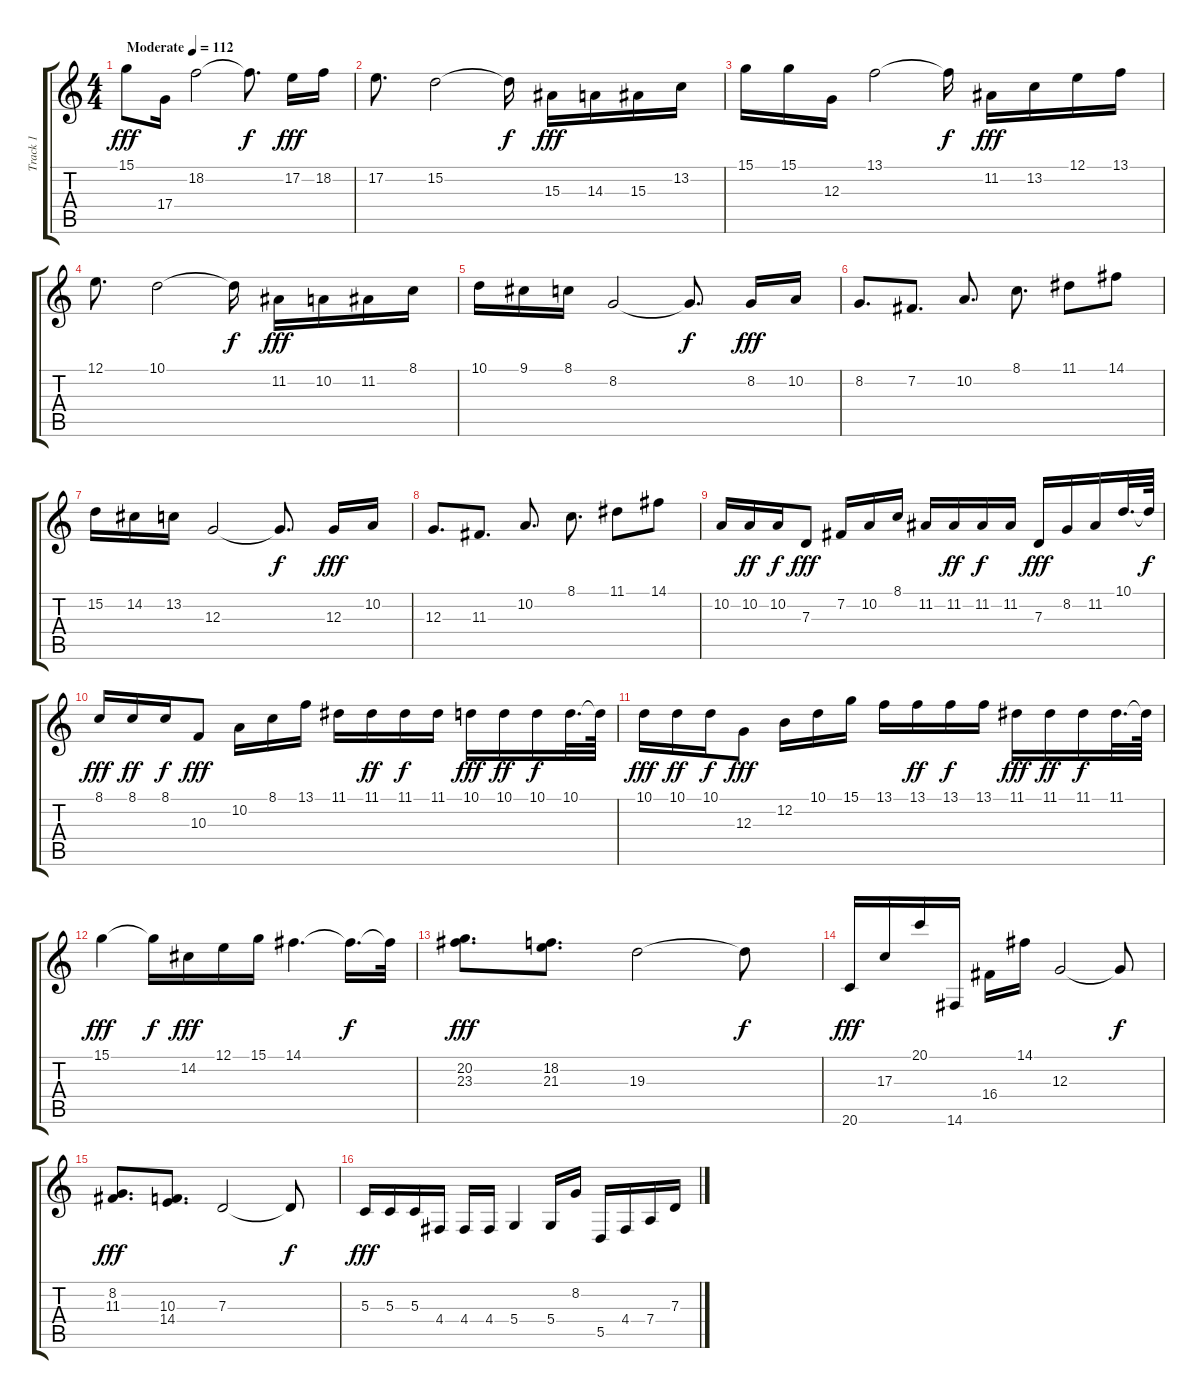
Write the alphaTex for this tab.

\track ("Track 1" "Track 1") {instrument pad7halo}
\staff {score tabs}
\tuning (E4 B3 G3 D3 A2 E2) {hide}
\ts (4 4)
\tempo (112 "Moderate")
\clef g2
\ks c
15.1.8{dy fff instrument pad7halo} 17.4.16 18.2.2 18.2{t}.8{d dy f} 17.2.16{dy fff} 18.2.16 |
17.2.8{d} 15.2.2 15.2{t}.16{dy f} 15.3.16{dy fff} 14.3.16 15.3.16 13.2.16 |
15.1.16 15.1.16 12.3.16 13.1.2 13.1{t}.16{dy f} 11.2.16{dy fff} 13.2.16 12.1.16 13.1.16 |
12.1.8{d} 10.1.2 10.1{t}.16{dy f} 11.2.16{dy fff} 10.2.16 11.2.16 8.1.16 |
10.1.16 9.1.16 8.1.16 8.2.2 8.2{t}.8{d dy f} 8.2.16{dy fff} 10.2.16 |
8.2.8{d} 7.2.8{d} 10.2.8{d} 8.1.8{d} 11.1.8 14.1.8 |
15.2.16 14.2.16 13.2.16 12.3.2 12.3{t}.8{d dy f} 12.3.16{dy fff} 10.2.16 |
12.3.8{d} 11.3.8{d} 10.2.8{d} 8.1.8{d} 11.1.8 14.1.8 |
10.2.16{instrument stringensemble1} 10.2.16{dy ff} 10.2.16{dy f} 7.3.8{dy fff} 7.2.16 10.2.16 8.1.16 11.2.16 11.2.16{dy ff} 11.2.16{dy f} 11.2.16 7.3.16{dy fff} 8.2.16 11.2.16 10.1.32{d} 10.1{t}.64{dy f} |
8.1.16{dy fff} 8.1.16{dy ff} 8.1.16{dy f} 10.3.8{dy fff} 10.2.16 8.1.16 13.1.16 11.1.16 11.1.16{dy ff} 11.1.16{dy f} 11.1.16 10.1.16{dy fff} 10.1.16{dy ff} 10.1.16{dy f} 10.1.32{d} 10.1{t}.64 |
10.1.16{dy fff} 10.1.16{dy ff} 10.1.16{dy f} 12.3.8{dy fff} 12.2.16 10.1.16 15.1.16 13.1.16 13.1.16{dy ff} 13.1.16{dy f} 13.1.16 11.1.16{dy fff} 11.1.16{dy ff} 11.1.16{dy f} 11.1.32{d} 11.1{t}.64 |
15.1.4{dy fff} 15.1{t}.16{dy f} 14.2.16{dy fff} 12.1.16 15.1.16 14.1.4{d} 14.1{t}.16{d dy f} 14.1{t}.32 |
(20.2 23.3).8{d dy fff instrument pad7halo} (18.2 21.3).8{d} 19.3.2 19.3{t}.8{dy f} |
20.6.16{dy fff} 17.3.16 20.1.16 14.6.16 16.4.16 14.1.16 12.3.2 12.3{t}.8{dy f} |
(8.2 11.3).8{d dy fff} (10.3 14.4).8{d} 7.3.2 7.3{t}.8{dy f} |
5.3.16{dy fff} 5.3.16 5.3.16 4.4.16 4.4.16 4.4.16 5.4.4 5.4.16 8.2.16 5.5.16 4.4.16 7.4.16 7.3.16
